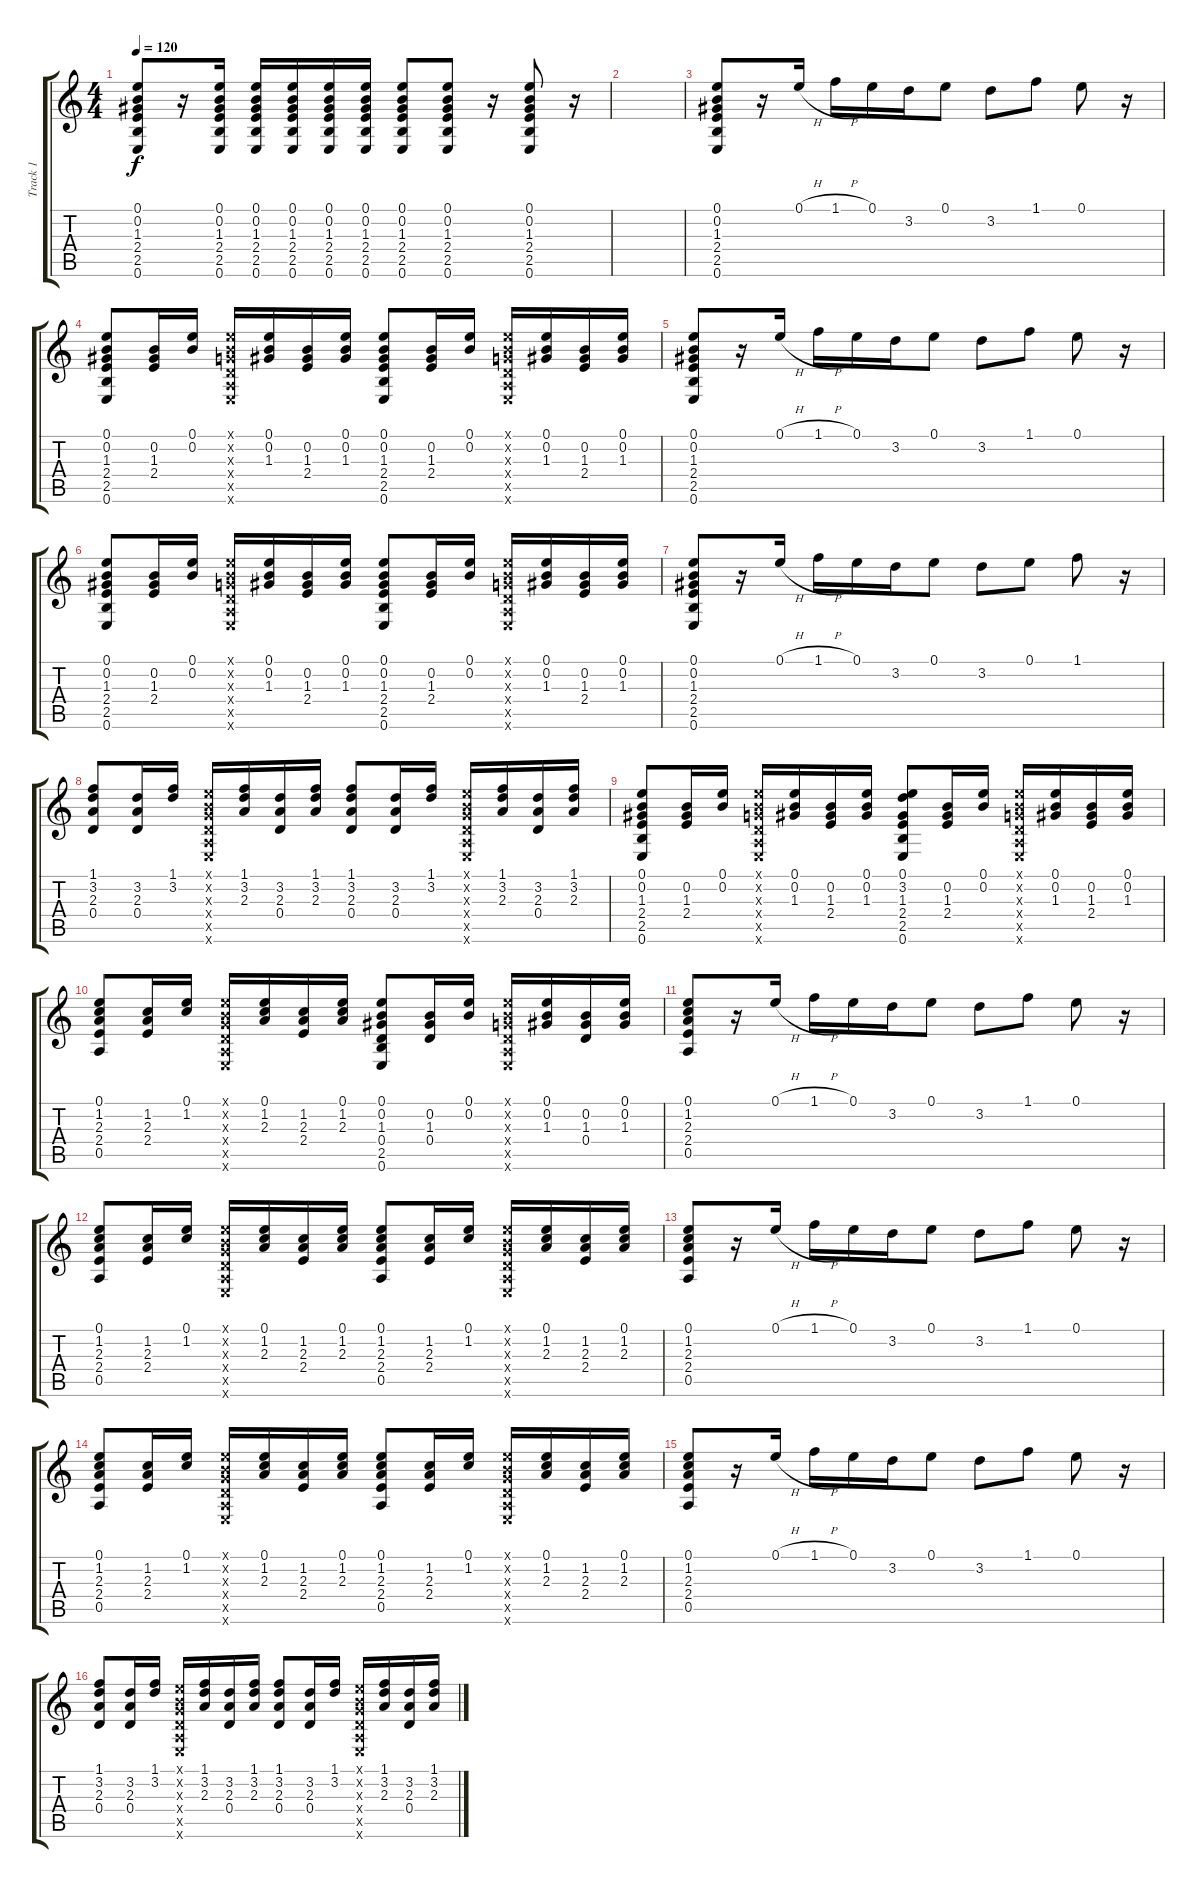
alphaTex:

\track ("Track 1" "Track 1") {instrument acousticguitarsteel}
\staff {score tabs}
\tuning (E4 B3 G3 D3 A2 E2) {hide}
\ts (4 4)
\tempo 120
\clef g2
\ks c
(0.1 0.2 1.3 2.4 2.5 0.6).8{dy f} r.16 (0.1 0.2 1.3 2.4 2.5 0.6).16 (0.1 0.2 1.3 2.4 2.5 0.6).16 (0.1 0.2 1.3 2.4 2.5 0.6).16 (0.1 0.2 1.3 2.4 2.5 0.6).16 (0.1 0.2 1.3 2.4 2.5 0.6).16 (0.1 0.2 1.3 2.4 2.5 0.6).8 (0.1 0.2 1.3 2.4 2.5 0.6).8 r.16 (0.1 0.2 1.3 2.4 2.5 0.6).8 r.16 |
|
(0.1 0.2 1.3 2.4 2.5 0.6).8 r.16 0.1{h}.16 1.1{h}.16 0.1.16 3.2.16 0.1.8 3.2.8 1.1.8 0.1.8 r.16 |
(0.1 0.2 1.3 2.4 2.5 0.6).8 (0.2 1.3 2.4).16 (0.1 0.2).16 (0.1{x} 0.2{x} 0.3{x} 0.4{x} 0.5{x} 0.6{x}).16 (0.1 0.2 1.3).16 (0.2 1.3 2.4).16 (0.1 0.2 1.3).16 (0.1 0.2 1.3 2.4 2.5 0.6).8 (0.2 1.3 2.4).16 (0.1 0.2).16 (0.1{x} 0.2{x} 0.3{x} 0.4{x} 0.5{x} 0.6{x}).16 (0.1 0.2 1.3).16 (0.2 1.3 2.4).16 (0.1 0.2 1.3).16 |
(0.1 0.2 1.3 2.4 2.5 0.6).8 r.16 0.1{h}.16 1.1{h}.16 0.1.16 3.2.16 0.1.8 3.2.8 1.1.8 0.1.8 r.16 |
(0.1 0.2 1.3 2.4 2.5 0.6).8 (0.2 1.3 2.4).16 (0.1 0.2).16 (0.1{x} 0.2{x} 0.3{x} 0.4{x} 0.5{x} 0.6{x}).16 (0.1 0.2 1.3).16 (0.2 1.3 2.4).16 (0.1 0.2 1.3).16 (0.1 0.2 1.3 2.4 2.5 0.6).8 (0.2 1.3 2.4).16 (0.1 0.2).16 (0.1{x} 0.2{x} 0.3{x} 0.4{x} 0.5{x} 0.6{x}).16 (0.1 0.2 1.3).16 (0.2 1.3 2.4).16 (0.1 0.2 1.3).16 |
(0.1 0.2 1.3 2.4 2.5 0.6).8 r.16 0.1{h}.16 1.1{h}.16 0.1.16 3.2.16 0.1.8 3.2.8 0.1.8 1.1.8 r.16 |
(1.1 3.2 2.3 0.4).8 (3.2 2.3 0.4).16 (1.1 3.2).16 (0.1{x} 0.2{x} 0.3{x} 0.4{x} 0.5{x} 0.6{x}).16 (1.1 3.2 2.3).16 (3.2 2.3 0.4).16 (1.1 3.2 2.3).16 (1.1 3.2 2.3 0.4).8 (3.2 2.3 0.4).16 (1.1 3.2).16 (0.1{x} 0.2{x} 0.3{x} 0.4{x} 0.5{x} 0.6{x}).16 (1.1 3.2 2.3).16 (3.2 2.3 0.4).16 (1.1 3.2 2.3).16 |
(0.1 0.2 1.3 2.4 2.5 0.6).8 (0.2 1.3 2.4).16 (0.1 0.2).16 (0.1{x} 0.2{x} 0.3{x} 0.4{x} 0.5{x} 0.6{x}).16 (0.1 0.2 1.3).16 (0.2 1.3 2.4).16 (0.1 0.2 1.3).16 (0.1 3.2 1.3 2.4 2.5 0.6).8 (0.2 1.3 2.4).16 (0.1 0.2).16 (0.1{x} 0.2{x} 0.3{x} 0.4{x} 0.5{x} 0.6{x}).16 (0.1 0.2 1.3).16 (0.2 1.3 2.4).16 (0.1 0.2 1.3).16 |
(0.1 1.2 2.3 2.4 0.5).8 (1.2 2.3 2.4).16 (0.1 1.2).16 (0.1{x} 0.2{x} 0.3{x} 0.4{x} 0.5{x} 0.6{x}).16 (0.1 1.2 2.3).16 (1.2 2.3 2.4).16 (0.1 1.2 2.3).16 (0.1 0.2 1.3 0.4 2.5 0.6).8 (0.2 1.3 0.4).16 (0.1 0.2).16 (0.1{x} 0.2{x} 0.3{x} 0.4{x} 0.5{x} 0.6{x}).16 (0.1 0.2 1.3).16 (0.2 1.3 0.4).16 (0.1 0.2 1.3).16 |
(0.1 1.2 2.3 2.4 0.5).8 r.16 0.1{h}.16 1.1{h}.16 0.1.16 3.2.16 0.1.8 3.2.8 1.1.8 0.1.8 r.16 |
(0.1 1.2 2.3 2.4 0.5).8 (1.2 2.3 2.4).16 (0.1 1.2).16 (0.1{x} 0.2{x} 0.3{x} 0.4{x} 0.5{x} 0.6{x}).16 (0.1 1.2 2.3).16 (1.2 2.3 2.4).16 (0.1 1.2 2.3).16 (0.1 1.2 2.3 2.4 0.5).8 (1.2 2.3 2.4).16 (0.1 1.2).16 (0.1{x} 0.2{x} 0.3{x} 0.4{x} 0.5{x} 0.6{x}).16 (0.1 1.2 2.3).16 (1.2 2.3 2.4).16 (0.1 1.2 2.3).16 |
(0.1 1.2 2.3 2.4 0.5).8 r.16 0.1{h}.16 1.1{h}.16 0.1.16 3.2.16 0.1.8 3.2.8 1.1.8 0.1.8 r.16 |
(0.1 1.2 2.3 2.4 0.5).8 (1.2 2.3 2.4).16 (0.1 1.2).16 (0.1{x} 0.2{x} 0.3{x} 0.4{x} 0.5{x} 0.6{x}).16 (0.1 1.2 2.3).16 (1.2 2.3 2.4).16 (0.1 1.2 2.3).16 (0.1 1.2 2.3 2.4 0.5).8 (1.2 2.3 2.4).16 (0.1 1.2).16 (0.1{x} 0.2{x} 0.3{x} 0.4{x} 0.5{x} 0.6{x}).16 (0.1 1.2 2.3).16 (1.2 2.3 2.4).16 (0.1 1.2 2.3).16 |
(0.1 1.2 2.3 2.4 0.5).8 r.16 0.1{h}.16 1.1{h}.16 0.1.16 3.2.16 0.1.8 3.2.8 1.1.8 0.1.8 r.16 |
(1.1 3.2 2.3 0.4).8 (3.2 2.3 0.4).16 (1.1 3.2).16 (0.1{x} 0.2{x} 0.3{x} 0.4{x} 0.5{x} 0.6{x}).16 (1.1 3.2 2.3).16 (3.2 2.3 0.4).16 (1.1 3.2 2.3).16 (1.1 3.2 2.3 0.4).8 (3.2 2.3 0.4).16 (1.1 3.2).16 (0.1{x} 0.2{x} 0.3{x} 0.4{x} 0.5{x} 0.6{x}).16 (1.1 3.2 2.3).16 (3.2 2.3 0.4).16 (1.1 3.2 2.3).16
